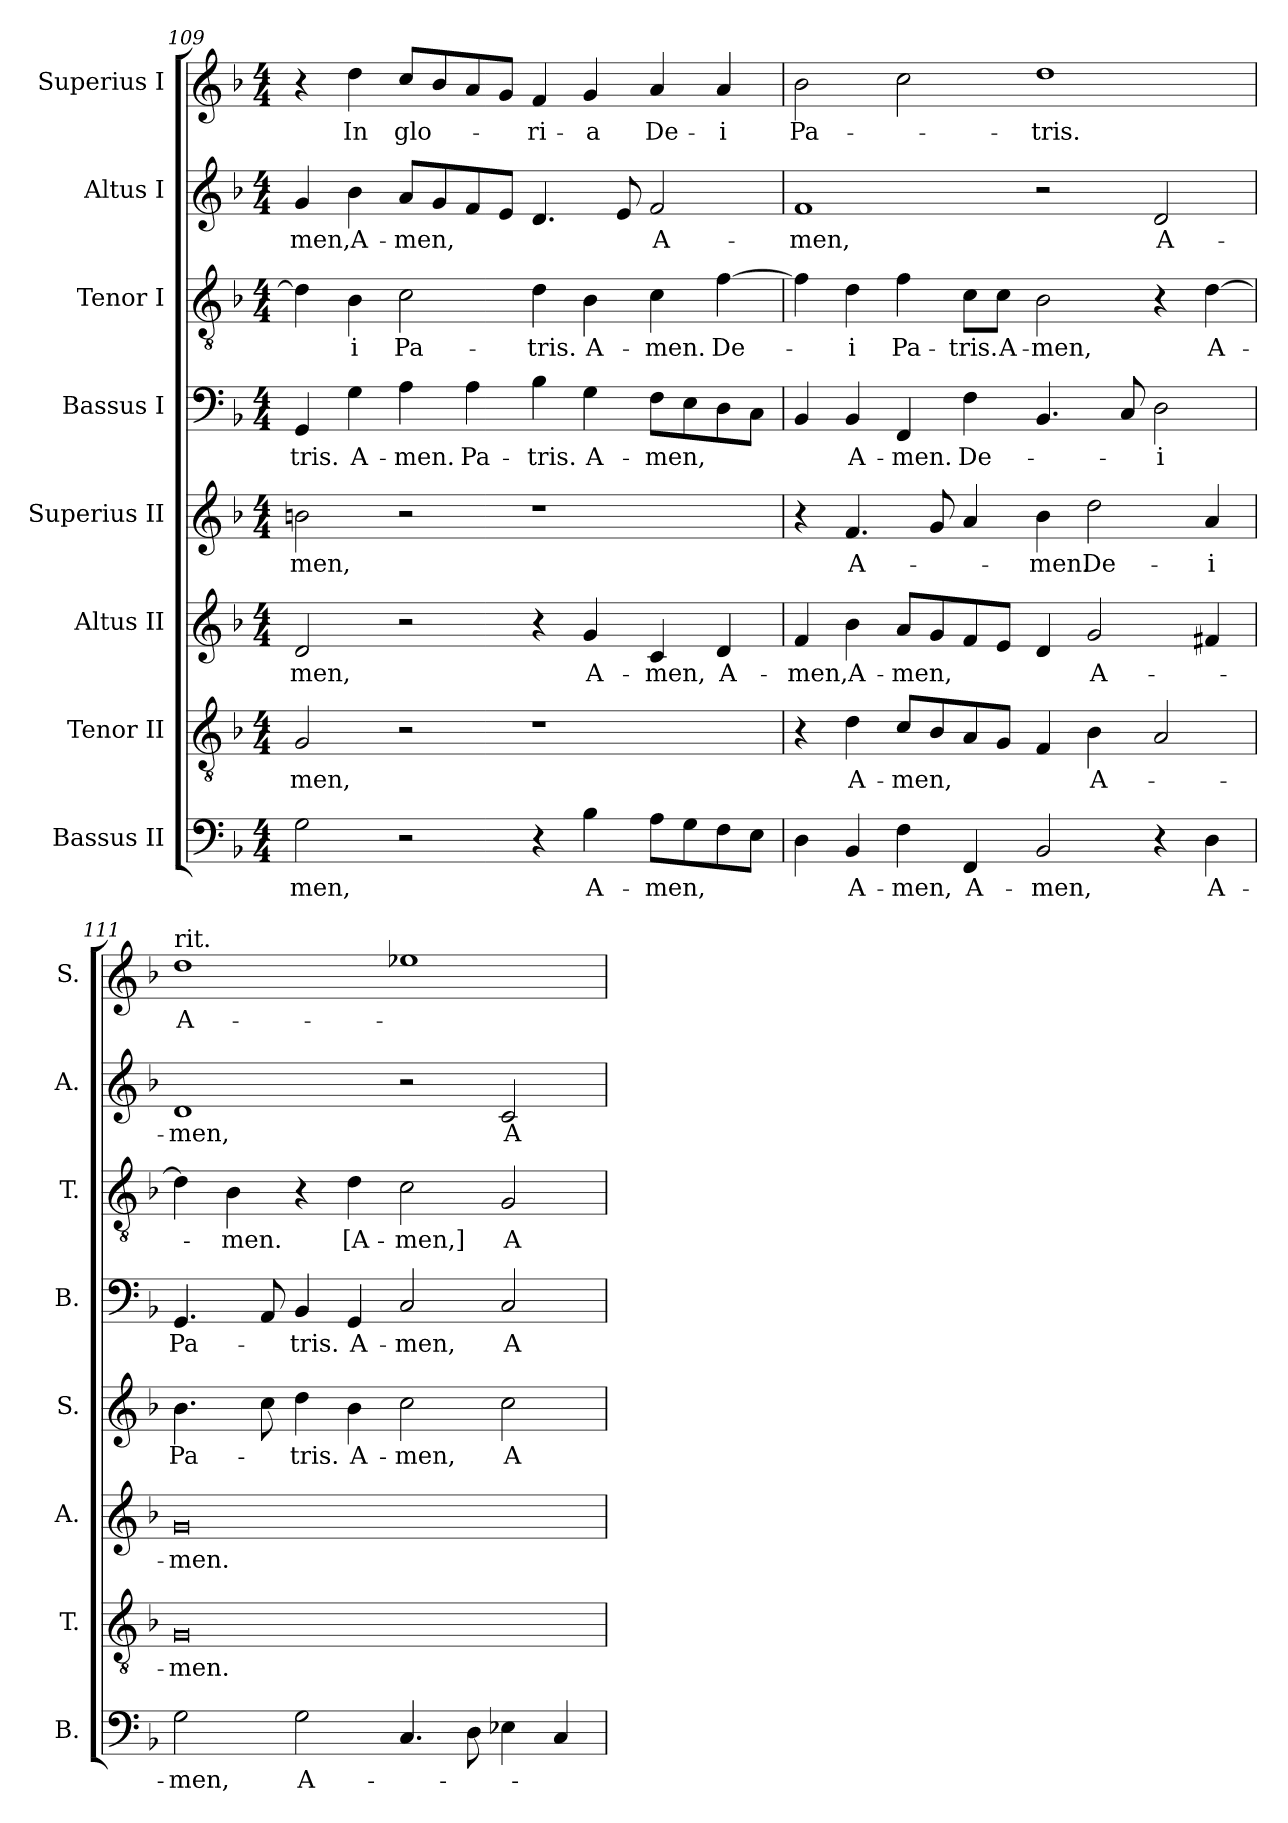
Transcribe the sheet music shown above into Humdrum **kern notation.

**kern	**text	**kern	**text	**kern	**text	**kern	**text	**kern	**text	**kern	**text	**kern	**text	**kern	**text
*part8	*part8	*part7	*part7	*part6	*part6	*part5	*part5	*part4	*part4	*part3	*part3	*part2	*part2	*part1	*part1
*staff8	*staff8	*staff7	*staff7	*staff6	*staff6	*staff5	*staff5	*staff4	*staff4	*staff3	*staff3	*staff2	*staff2	*staff1	*staff1
*I"Bassus II	*	*I"Tenor II	*	*I"Altus II	*	*I"Superius II	*	*I"Bassus I	*	*I"Tenor I	*	*I"Altus I	*	*I"Superius I	*
*I'B.	*	*I'T.	*	*I'A.	*	*I'S.	*	*I'B.	*	*I'T.	*	*I'A.	*	*I'S.	*
*clefF4	*	*clefGv2	*	*clefG2	*	*clefG2	*	*clefF4	*	*clefGv2	*	*clefG2	*	*clefG2	*
*	*	*ITrd7c12	*	*	*	*	*	*	*	*ITrd7c12	*	*	*	*	*
*k[b-]	*	*k[b-]	*	*k[b-]	*	*k[b-]	*	*k[b-]	*	*k[b-]	*	*k[b-]	*	*k[b-]	*
*d:	*	*d:	*	*d:	*	*d:	*	*d:	*	*d:	*	*d:	*	*d:	*
*M4/4	*	*M4/4	*	*M4/4	*	*M4/4	*	*M4/4	*	*M4/4	*	*M4/4	*	*M4/4	*
=109	=109	=109	=109	=109	=109	=109	=109	=109	=109	=109	=109	=109	=109	=109	=109
!	!LO:LY:b	!	!LO:LY:b	!	!LO:LY:b	!	!LO:LY:b	!	!LO:LY:b	!	!	!	!LO:LY:b	!	!
2G\	-men,	2GG/	-men,	2d/	-men,	2bn\	-men,	4GG/	-tris.	4D\]	.	4g/	-men,	4r	.
!	!	!	!	!	!	!	!	!	!LO:LY:b	!	!LO:LY:b	!	!LO:LY:b	!	!LO:LY:b
.	.	.	.	.	.	.	.	4G\	A-	4BB-\	-i	4b-\	A-	4dd\	In
!	!	!	!	!	!	!	!	!	!LO:LY:b	!	!LO:LY:b	!	!LO:LY:b	!	!LO:LY:b
2r	.	2r	.	2r	.	2r	.	4A\	-men.	2C\	Pa-	8a/L	-men,	8cc/L	glo-
.	.	.	.	.	.	.	.	.	.	.	.	8g/	.	8b-/	.
!	!	!	!	!	!	!	!	!	!LO:LY:b	!	!	!	!	!	!
.	.	.	.	.	.	.	.	4A\	Pa-	.	.	8f/	.	8a/	.
.	.	.	.	.	.	.	.	.	.	.	.	8e/J	.	8g/J	.
!	!	!	!	!	!	!	!	!	!LO:LY:b	!	!LO:LY:b	!	!	!	!LO:LY:b
4r	.	1r	.	4r	.	1r	.	4B-\	-tris.	4D\	-tris.	4.d/	.	4f/	-ri-
!	!LO:LY:b	!	!	!	!LO:LY:b	!	!	!	!LO:LY:b	!	!LO:LY:b	!	!	!	!LO:LY:b
4B-\	A-	.	.	4g/	A-	.	.	4G\	A-	4BB-\	A-	.	.	4g/	-a
.	.	.	.	.	.	.	.	.	.	.	.	8e/	.	.	.
!	!LO:LY:b	!	!	!	!LO:LY:b	!	!	!	!LO:LY:b	!	!LO:LY:b	!	!LO:LY:b	!	!LO:LY:b
8A\L	-men,	.	.	4c/	-men,	.	.	8F\L	-men,	4C\	-men.	2f/	A-	4a/	De-
8G\	.	.	.	.	.	.	.	8E\	.	.	.	.	.	.	.
!	!	!	!	!	!LO:LY:b	!	!	!	!	!	!LO:LY:b	!	!	!	!LO:LY:b
8F\	.	.	.	4d/	A-	.	.	8D\	.	[>4F\	De-	.	.	4a/	-i
8E\J	.	.	.	.	.	.	.	8C\J	.	.	.	.	.	.	.
!!LO:LB:g=z
=110	=110	=110	=110	=110	=110	=110	=110	=110	=110	=110	=110	=110	=110	=110	=110
!	!	!	!	!	!LO:LY:b	!	!	!	!	!	!	!	!LO:LY:b	!	!LO:LY:b
4D\	.	4r	.	4f/	-men,	4r	.	4BB-/	.	4F\]	.	1f	-men,	2b-\	Pa-
!	!LO:LY:b	!	!LO:LY:b	!	!LO:LY:b	!	!LO:LY:b	!	!LO:LY:b	!	!LO:LY:b	!	!	!	!
4BB-/	A-	4D\	A-	4b-\	A-	4.f/	A-	4BB-/	A-	4D\	-i	.	.	.	.
!	!LO:LY:b	!	!LO:LY:b	!	!LO:LY:b	!	!	!	!LO:LY:b	!	!LO:LY:b	!	!	!	!
4F\	-men,	8C/L	-men,	8a/L	-men,	.	.	4FF/	-men.	4F\	Pa-	.	.	2cc\	.
.	.	8BB-/	.	8g/	.	8g/	.	.	.	.	.	.	.	.	.
!	!LO:LY:b	!	!	!	!	!	!	!	!LO:LY:b	!	!LO:LY:b	!	!	!	!
4FF/	A-	8AA/	.	8f/	.	4a/	.	4F\	De-	8C\L	-tris.	.	.	.	.
!	!	!	!	!	!	!	!	!	!	!	!LO:LY:b	!	!	!	!
.	.	8GG/J	.	8e/J	.	.	.	.	.	8C\J	A-	.	.	.	.
!	!LO:LY:b	!	!	!	!	!	!LO:LY:b	!	!	!	!LO:LY:b	!	!	!	!LO:LY:b
2BB-/	-men,	4FF/	.	4d/	.	4b-\	-men.	4.BB-/	.	2BB-\	-men,	2r	.	1dd	-tris.
!	!	!	!LO:LY:b	!	!LO:LY:b	!	!LO:LY:b	!	!	!	!	!	!	!	!
.	.	4BB-\	A-	2g/	A-	2dd\	De-	.	.	.	.	.	.	.	.
.	.	.	.	.	.	.	.	8C/	.	.	.	.	.	.	.
!	!	!	!	!	!	!	!	!	!LO:LY:b	!	!	!	!LO:LY:b	!	!
4r	.	2AA/	.	.	.	.	.	2D\	-i	4r	.	2d/	A-	.	.
!	!LO:LY:b	!	!	!	!	!	!LO:LY:b	!	!	!	!LO:LY:b	!	!	!	!
4D\	A-	.	.	4f#X/	.	4a/	-i	.	.	[>4D\	A-	.	.	.	.
=111	=111	=111	=111	=111	=111	=111	=111	=111	=111	=111	=111	=111	=111	=111	=111
!	!	!	!	!	!	!	!	!	!	!	!	!	!	!LO:TX:a:t=rit.	!
!	!LO:LY:b	!	!LO:LY:b	!	!LO:LY:b	!	!LO:LY:b	!	!LO:LY:b	!	!	!	!LO:LY:b	!	!LO:LY:b
2G\	-men,	0GG	-men.	0g	-men.	4.b-\	Pa-	4.GG/	Pa-	4D\]	.	1d	-men,	1dd	A-
!	!	!	!	!	!	!	!	!	!	!	!LO:LY:b	!	!	!	!
.	.	.	.	.	.	.	.	.	.	4BB-\	-men.	.	.	.	.
.	.	.	.	.	.	8cc\	.	8AA/	.	.	.	.	.	.	.
!	!LO:LY:b	!	!	!	!	!	!LO:LY:b	!	!LO:LY:b	!	!	!	!	!	!
2G\	A-	.	.	.	.	4dd\	-tris.	4BB-/	-tris.	4r	.	.	.	.	.
!	!	!	!	!	!	!	!LO:LY:b	!	!LO:LY:b	!	!LO:LY:b	!	!	!	!
.	.	.	.	.	.	4b-\	A-	4GG/	A-	4D\	[A-	.	.	.	.
!	!	!	!	!	!	!	!LO:LY:b	!	!LO:LY:b	!	!LO:LY:b	!	!	!	!
4.C/	.	.	.	.	.	2cc\	-men,	2C/	-men,	2C\	-men,]	2r	.	1ee-X	.
8D\	.	.	.	.	.	.	.	.	.	.	.	.	.	.	.
!	!	!	!	!	!	!	!LO:LY:b	!	!LO:LY:b	!	!LO:LY:b	!	!LO:LY:b	!	!
4E-X\	.	.	.	.	.	2cc\	A-	2C/	A-	2GG/	A-	2c/	A-	.	.
4C/	.	.	.	.	.	.	.	.	.	.	.	.	.	.	.
=	=	=	=	=	=	=	=	=	=	=	=	=	=	=	=
*-	*-	*-	*-	*-	*-	*-	*-	*-	*-	*-	*-	*-	*-	*-	*-
